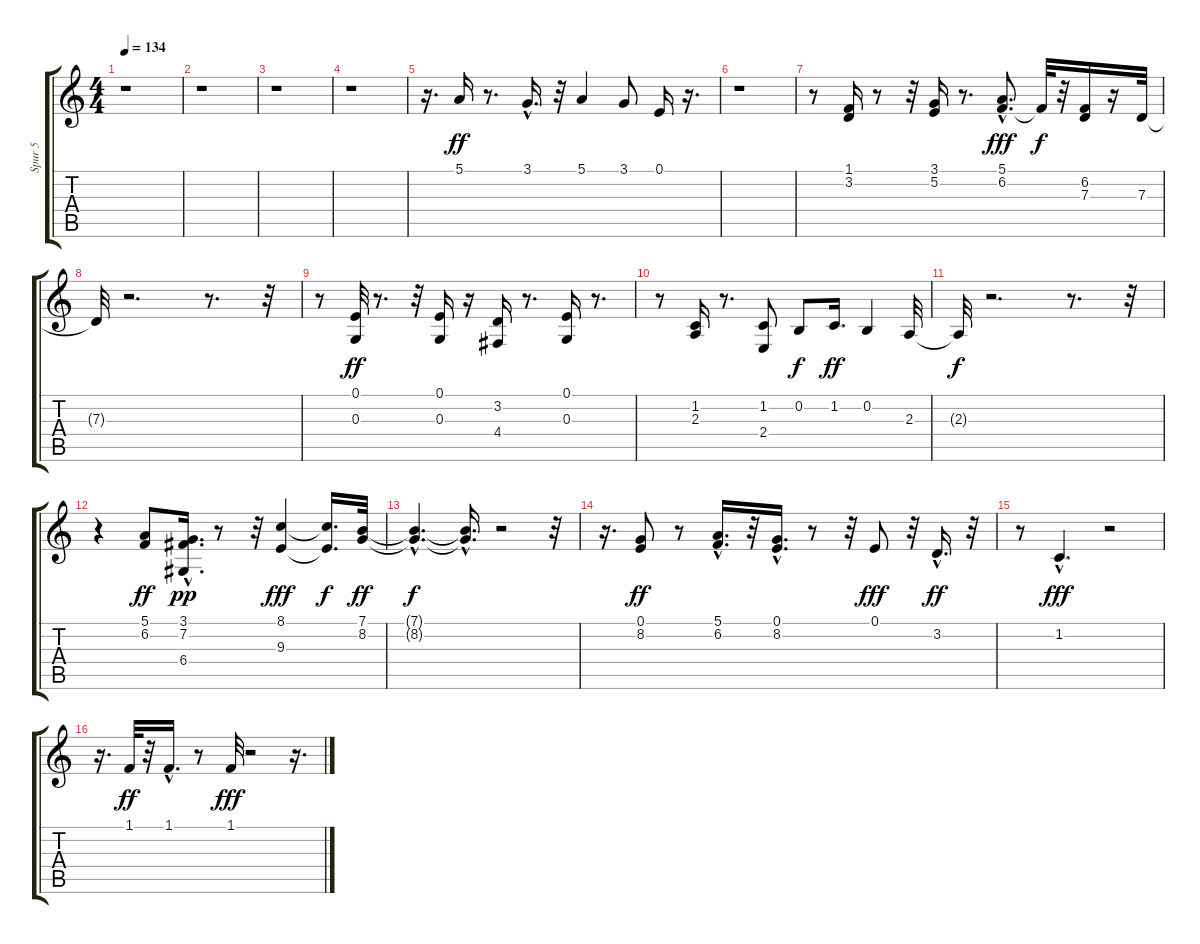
\track ("Spur 5" "Spur 5") {instrument brasssection}
\staff {score tabs}
\tuning (E4 B3 G3 D3 A2 E2) {hide}
\ts (4 4)
\tempo 134
\clef g2
\ks c
r.1{dy f} |
r.1 |
r.1 |
r.1 |
r.16{d} 5.1.16{dy ff volume 10} r.8{d} 3.1{hac}.16{d} r.32 5.1.4 3.1.8 0.1.16 r.16{d} |
r.1 |
r.8 (1.1 3.2).16 r.8 r.32 (3.1 5.2).16 r.8{d} (5.1{hac} 6.2{hac}).8{d dy fff} 6.2{t}.32{dy f} r.32 (6.2 7.3).16 r.16 7.3.32 |
7.3{t}.32 r.2{d} r.8{d} r.32 |
r.8 (0.1 0.3).32{dy ff} r.8{d} r.32 (0.1 0.3).16 r.16 (3.2 4.4).16 r.8{d} (0.1 0.3).16 r.8{d} |
r.8 (1.2 2.3).16 r.8{d} (1.2 2.4).8 0.2.8{dy f} 1.2.16{d dy ff} 0.2.4 2.3.32 |
2.3{t}.32{dy f} r.2{d} r.8{d} r.32 |
r.4 (5.1 6.2).8{dy ff} (3.1 7.2{hac} 6.4).16{d dy pp} r.8 r.32 (8.1 9.3).4{dy fff} (8.1{t} 9.3{t}).16{d dy f} (7.1 8.2).32{dy ff} |
(7.1{hac t} 8.2{hac t}).4{d dy f} (7.1{hac t} 8.2{hac t}).16{d} r.2 r.32 |
r.16{d} (0.1 8.2).8{dy ff} r.8 (5.1{hac} 6.2).16{d} r.32 (0.1{hac} 8.2{hac}).16{d} r.8 r.32 0.1.8{dy fff} r.32 3.2{hac}.16{d dy ff} r.32 |
r.8 1.2{hac}.4{d dy fff} r.2 |
r.16{d} 1.1.32{dy ff} r.32 1.1{hac}.16{d} r.8 1.1.32{dy fff} r.2 r.16{d}
